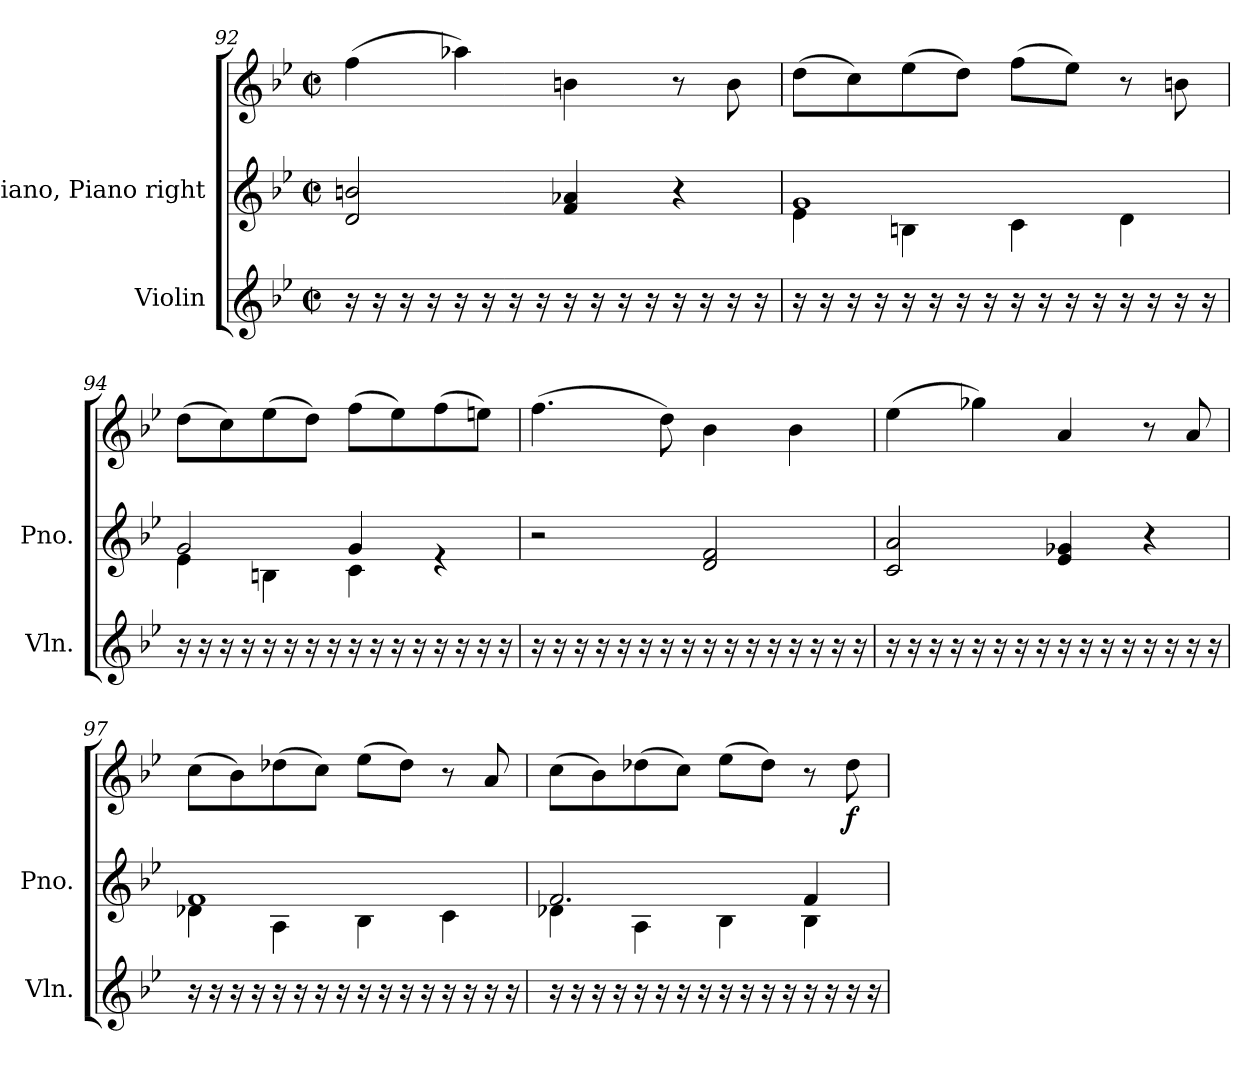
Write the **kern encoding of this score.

**kern	**kern	**kern	**dynam
*part2	*part1	*part1	*part1
*staff3	*staff2	*staff1	*staff1/2
*I"Violin	*I"Piano, Piano right	*	*
*I'Vln.	*I'Pno.	*	*
*clefG2	*clefG2	*clefG2	*
*k[b-e-]	*k[b-e-]	*k[b-e-]	*
*M2/2	*M2/2	*M2/2	*
*met(c|)	*met(c|)	*met(c|)	*
=92	=92	=92	=92
16r	2d/ 2bn/	(>4ff\	.
16r	.	.	.
16r	.	.	.
16r	.	.	.
16r	.	4aa-X\)	.
16r	.	.	.
16r	.	.	.
16r	.	.	.
16r	4f/ 4a-X/	4bn\	.
16r	.	.	.
16r	.	.	.
16r	.	.	.
16r	4r	8r	.
16r	.	.	.
16r	.	8b\	.
16r	.	.	.
!!LO:LB:g=z
=93	=93	=93	=93
*	*^	*	*
16r	1g	4e-\	(>8dd\L	.
16r	.	.	.	.
16r	.	.	8cc\)	.
16r	.	.	.	.
16r	.	4Bn\	(>8ee-\	.
16r	.	.	.	.
16r	.	.	8dd\J)	.
16r	.	.	.	.
16r	.	4c\	(>8ff\L	.
16r	.	.	.	.
16r	.	.	8ee-\J)	.
16r	.	.	.	.
16r	.	4d\	8r	.
16r	.	.	.	.
16r	.	.	8bn\	.
16r	.	.	.	.
=94	=94	=94	=94	=94
16r	2g/	4e-\	(>8dd\L	.
16r	.	.	.	.
16r	.	.	8cc\)	.
16r	.	.	.	.
16r	.	4Bn\	(>8ee-\	.
16r	.	.	.	.
16r	.	.	8dd\J)	.
16r	.	.	.	.
16r	4g/	4c\	(>8ff\L	.
16r	.	.	.	.
16r	.	.	8ee-\)	.
16r	.	.	.	.
16r	4re	4ryy	(>8ff\	.
16r	.	.	.	.
16r	.	.	8een\J)	.
16r	.	.	.	.
*	*v	*v	*	*
!!LO:LB:g=z
=95	=95	=95	=95
16r	2r	(>4.ff\	.
16r	.	.	.
16r	.	.	.
16r	.	.	.
16r	.	.	.
16r	.	.	.
16r	.	8dd\)	.
16r	.	.	.
16r	2d/ 2f/	4b-\	.
16r	.	.	.
16r	.	.	.
16r	.	.	.
16r	.	4b-\	.
16r	.	.	.
16r	.	.	.
16r	.	.	.
=96	=96	=96	=96
16r	2c/ 2a/	(>4ee-\	.
16r	.	.	.
16r	.	.	.
16r	.	.	.
16r	.	4gg-X\)	.
16r	.	.	.
16r	.	.	.
16r	.	.	.
16r	4e-/ 4g-X/	4a/	.
16r	.	.	.
16r	.	.	.
16r	.	.	.
16r	4r	8r	.
16r	.	.	.
16r	.	8a/	.
16r	.	.	.
!!LO:PB:g=z
=97	=97	=97	=97
*	*^	*	*
16r	1f	4d-X\	(>8cc\L	.
16r	.	.	.	.
16r	.	.	8b-\)	.
16r	.	.	.	.
16r	.	4A\	(>8dd-X\	.
16r	.	.	.	.
16r	.	.	8cc\J)	.
16r	.	.	.	.
16r	.	4B-\	(>8ee-\L	.
16r	.	.	.	.
16r	.	.	8dd-\J)	.
16r	.	.	.	.
16r	.	4c\	8r	.
16r	.	.	.	.
16r	.	.	8a/	.
16r	.	.	.	.
=98	=98	=98	=98	=98
16r	2.f/	4d-X\	(>8cc\L	.
16r	.	.	.	.
16r	.	.	8b-\)	.
16r	.	.	.	.
16r	.	4A\	(>8dd-X\	.
16r	.	.	.	.
16r	.	.	8cc\J)	.
16r	.	.	.	.
16r	.	4B-\	(>8ee-\L	.
16r	.	.	.	.
16r	.	.	8dd-\J)	.
16r	.	.	.	.
16r	4f/	4B-\	8r	.
16r	.	.	.	.
!	!	!	!	!LO:DY:b
16r	.	.	8dd-\	f
16r	.	.	.	.
*	*v	*v	*	*
=	=	=	=
*-	*-	*-	*-
